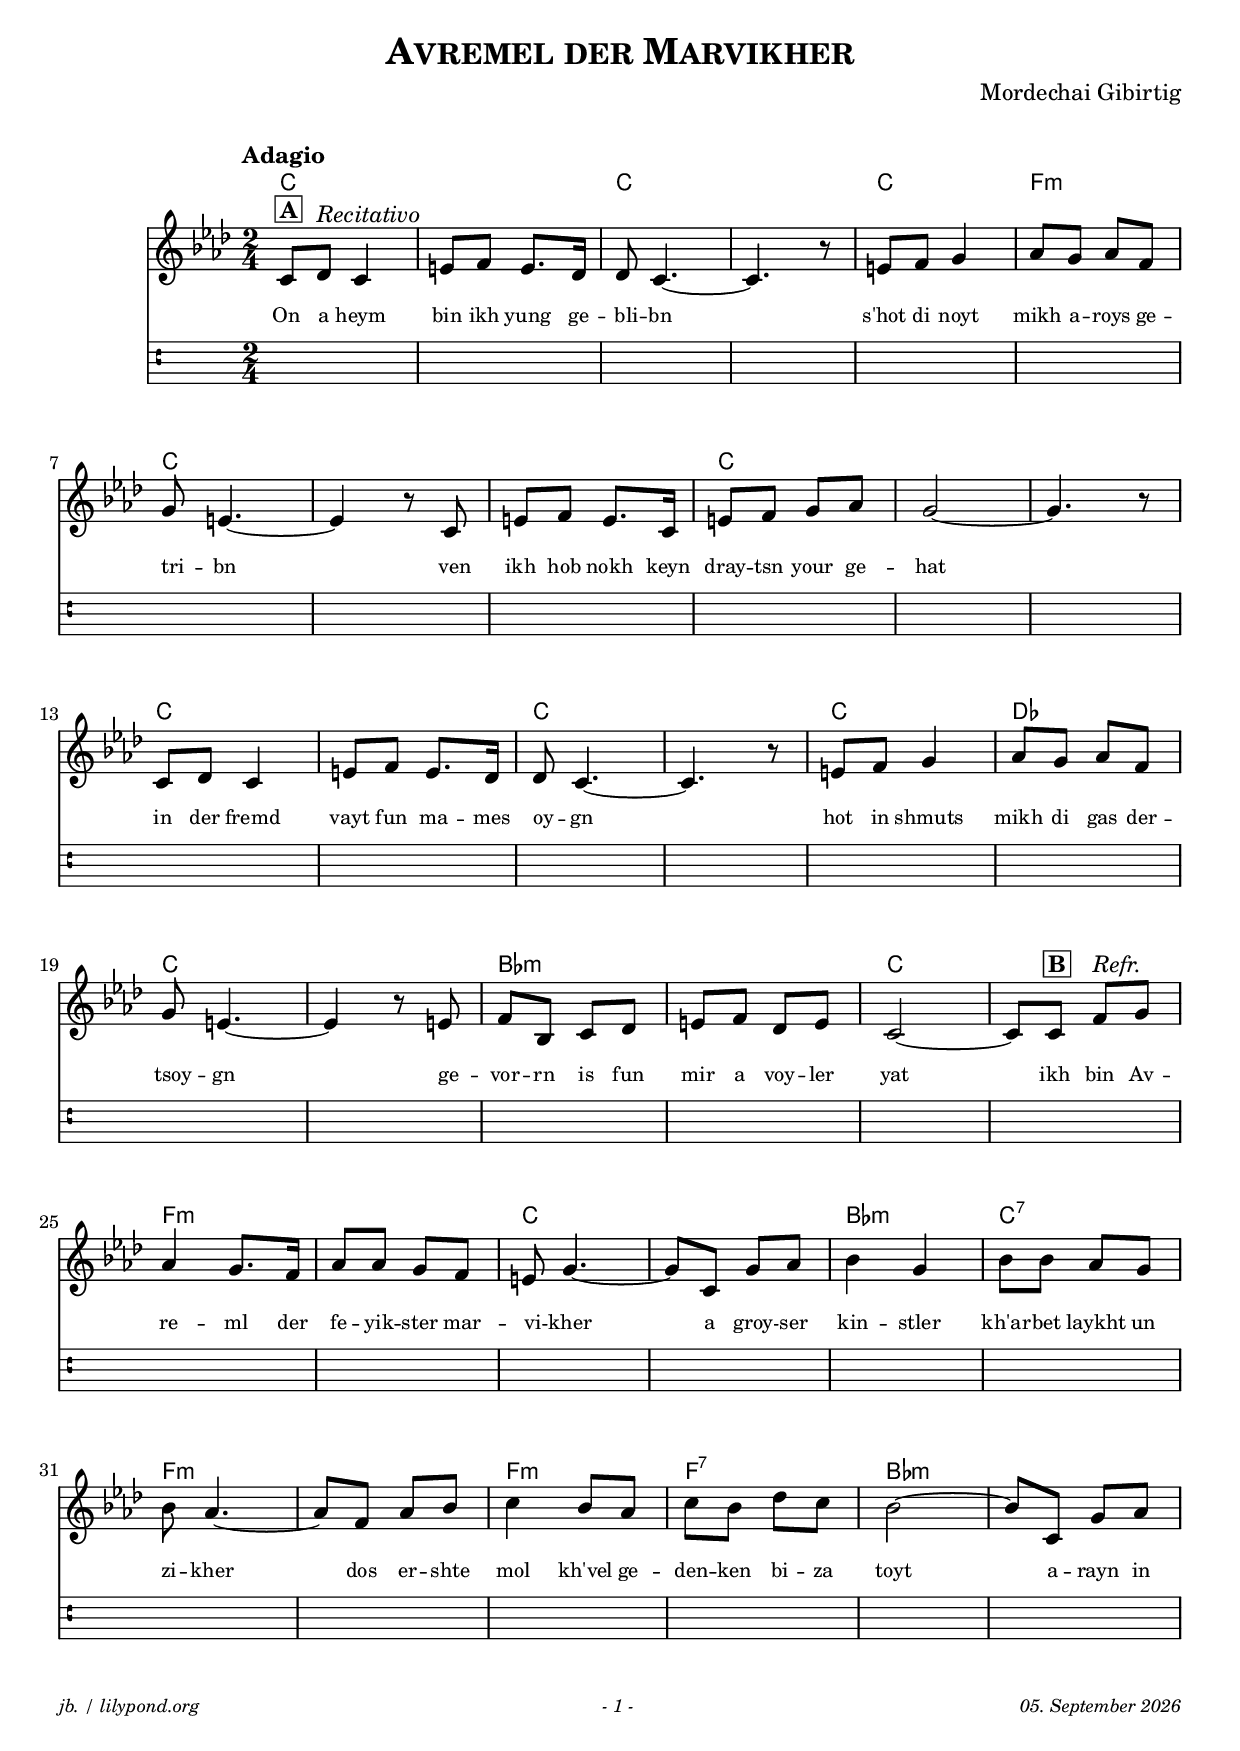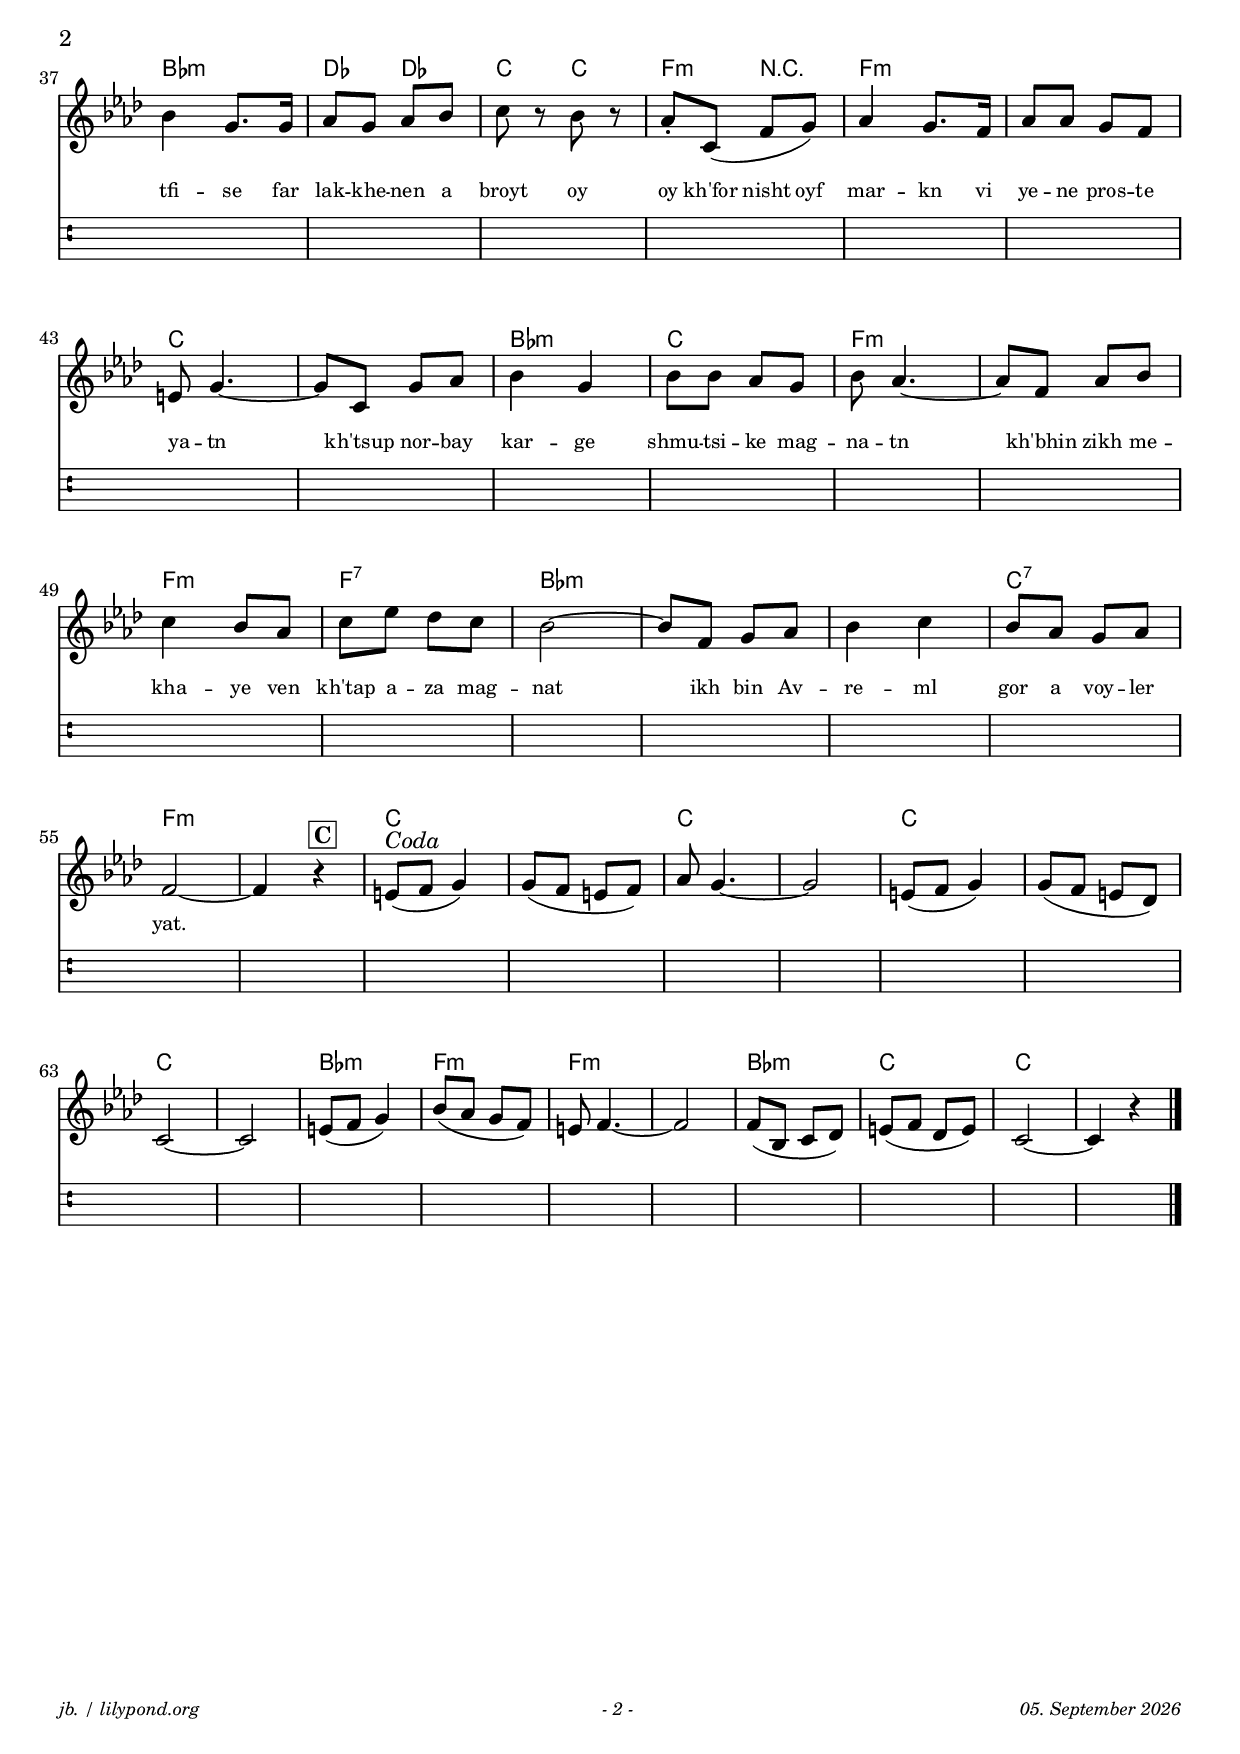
\version "2.20.0"

\include "../_common/footers.ily"
\footer_common_with_pagenum 

\paper {
  system-system-spacing.padding = #5 % bigger spacings on this variant
}

\version "2.20.0"

piecename_footerline = "Avremel"
version_date = "6.2022"

\header {
  title = \markup \caps  {"Avremel der Marvikher"}
  composer = "Mordechai Gibirtig"
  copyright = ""
  arranger = " "
  meter = \markup \italic {""}
  }

\version "2.20.0"

\include "../_common/makros.ily"

global = { 
  \time 2/4 
  \key f \minor  }

voice_vocal = 
  { \clef treble 
    <>^\box_a c'8  des'^\markup \italic"Recitativo" c'4 e'8 f' e'8. des'16 des'8 c'4.~ c'4. r8 e'8 f' g'4 as'8 g' as' f' \break
    g' e'4.~ e'4 r8 c' e' f' e'8. c'16 e'8 f' g' as' g'2~ g'4. r8 \break
    c'8 des' c'4 e'8 f' e'8. des'16 des'8 c'4.~ c'4. r8 e'8 f' g'4 as'8 g' as' f' \break
    g'8 e'4.~ e'4 r8 e'8 f' bes c' des' e' f' des' e' c'2~ c'8 c'^\box_b f'^\mark_refrain  g' \break
    as'4 g'8. f'16 as'8 as' g' f' e' g'4.~ g'8 c'8 g' as'  bes'4 g' bes'8 bes' as' g'  \break
    bes' as'4.~ as'8 f' as' bes' c''4  bes'8 as' c'' bes' des'' c'' bes'2~ bes'8 c' g' as' \break 
    bes'4 g'8. g'16 as'8 g' as' bes' c'' r8 bes' r as'-. c' (f' g') as'4 g'8. f'16 as'8 as' g' f' \break 
    e' 8 g'4.~ g'8 c' g' as' bes'4 g' bes'8 bes' as' g' bes' as'4.~ as'8 f' as' bes' \break 
    c''4 bes'8 as' c'' es'' des'' c'' bes'2~ bes'8 f' g' as' bes'4 c'' bes'8 as' g' as' \break 
    f'2~ f'4 r4^\box_c e'8^\markup\italic"Coda" (f' g'4) g'8 (f' e' f')  as'8 g'4.~ g'2 e'8 (f' g'4) g'8 ( f' e' des') \break
    c'2~ c' e'8 ( f' g'4) bes'8 (as' g' f') e'8 f'4.~ f'2 f'8 (bes c' des' ) e' (f' des' e') c'2~ c'4 r4  \bar "|." 
     }

voice_chords = \chordmode 
  { \override ChordName.font-size = #0
    c2 s c s c f:m c s s c s s c s c s c des c s bes:m s c  s f:m s c s bes:m c:7
    f:m s f:m f:7 bes:m s bes:m des4 des c c f:m r f2:m s 
    c s bes:m c f:m s f:m f:7 bes:m s s c:7 f:m s c s c s c s c s bes:m f:m f:m s bes:m c c
    }

stanza_one = \lyricmode 
  { 
    \set fontSize = #-2
    On8 a heym4 bin8 ikh yung8. ge16 -- bli8 -- bn2..      s'hot8 di8 noyt4 mikh8 a -- roys ge -- 
    tri -- bn2.     ven8 ikh hob nokh8. keyn16 dray8 -- tsn your ge -- hat1
    in8 der fremd4 vayt8 fun ma8. -- mes16 oy8 -- gn2.     8 hot8 in shmuts4 mikh8  di gas der -- 
    tsoy -- gn2.     ge8 -- vor -- rn is fun mir a voy -- ler yat2 8 ikh bin Av -- 
    re4 -- ml8. der16 fe8 -- yik -- ster mar -- vi -- kher4. 8 a groy -- ser kin4 -- stler kh'ar8 -- bet laykht un
    zi -- kher4. 8 dos er -- shte mol4 kh'vel8 ge -- den -- ken bi --  za toyt2  8 a8 -- rayn in 
    tfi4 -- se 8. far16 lak8 -- khe --  nen a broyt8  8 oy8  8 oy kh'for nisht oyf mar4 -- kn8. vi16 ye8 -- ne pros8 -- te
    ya -- tn4. 8 kh'tsup 8 nor -- bay kar4 -- ge shmu8 -- tsi -- ke mag -- na -- tn4. 8 kh'bhin8 zikh me --
    kha4 -- ye8 ven kh'tap a -- za mag -- nat2 8 ikh8 bin Av -- re4 -- ml gor8 a voy -- ler
    "yat."2. 
    
  } 


\markup \vspace #0 % space between header and score

\score {
<<
  \new ChordNames 
    \voice_chords

  \new Staff {
    \global
    
    \tempo "Adagio"
    \voice_vocal
  }
 
  \new Lyrics \with {    
    \override VerticalAxisGroup.nonstaff-relatedstaff-spacing.padding = #2  %spacer before textlines
  }
    \stanza_one
  
  % empty staff for notes
  \new Staff {
    \clef "vaticana-do2" s2 * 72 }  
>>

 \layout { }
}